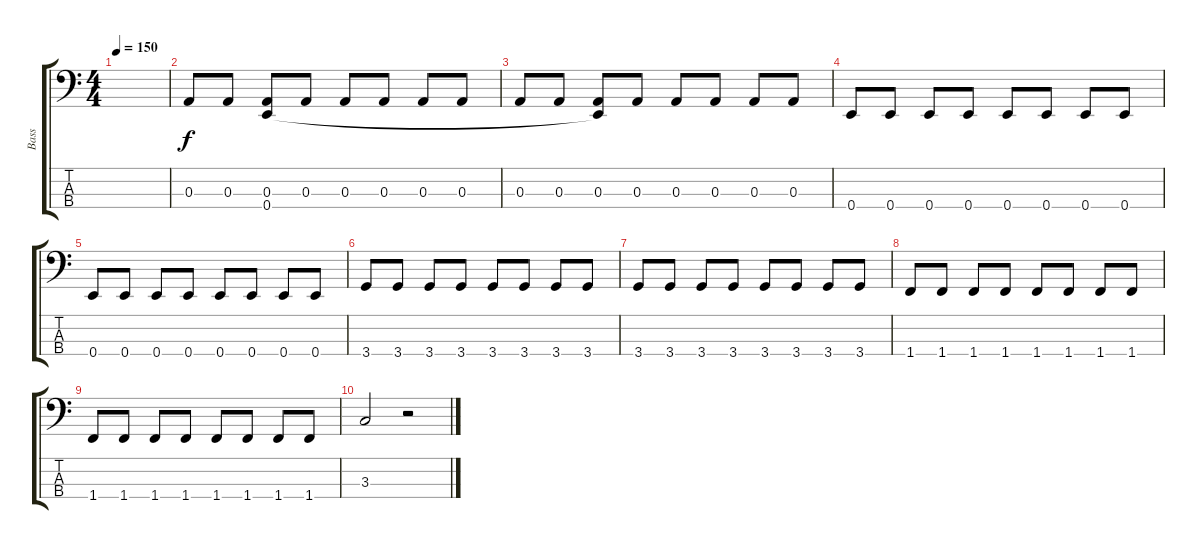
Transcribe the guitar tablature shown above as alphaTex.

\track ("Bass" "Bass") {instrument electricbassfinger}
\staff {score tabs}
\tuning (G2 D2 A1 E1) {hide}
\ts (4 4)
\tempo 150
\clef f4
\ks c
|
0.3.8 0.3.8 (0.3 0.4).8 0.3.8 0.3.8 0.3.8 0.3.8 0.3.8 |
0.3.8 0.3.8 (0.3 0.4{t}).8 0.3.8 0.3.8 0.3.8 0.3.8 0.3.8 |
0.4.8 0.4.8 0.4.8 0.4.8 0.4.8 0.4.8 0.4.8 0.4.8 |
0.4.8 0.4.8 0.4.8 0.4.8 0.4.8 0.4.8 0.4.8 0.4.8 |
3.4.8 3.4.8 3.4.8 3.4.8 3.4.8 3.4.8 3.4.8 3.4.8 |
3.4.8 3.4.8 3.4.8 3.4.8 3.4.8 3.4.8 3.4.8 3.4.8 |
1.4.8 1.4.8 1.4.8 1.4.8 1.4.8 1.4.8 1.4.8 1.4.8 |
1.4.8 1.4.8 1.4.8 1.4.8 1.4.8 1.4.8 1.4.8 1.4.8 |
3.3.2 r.2
